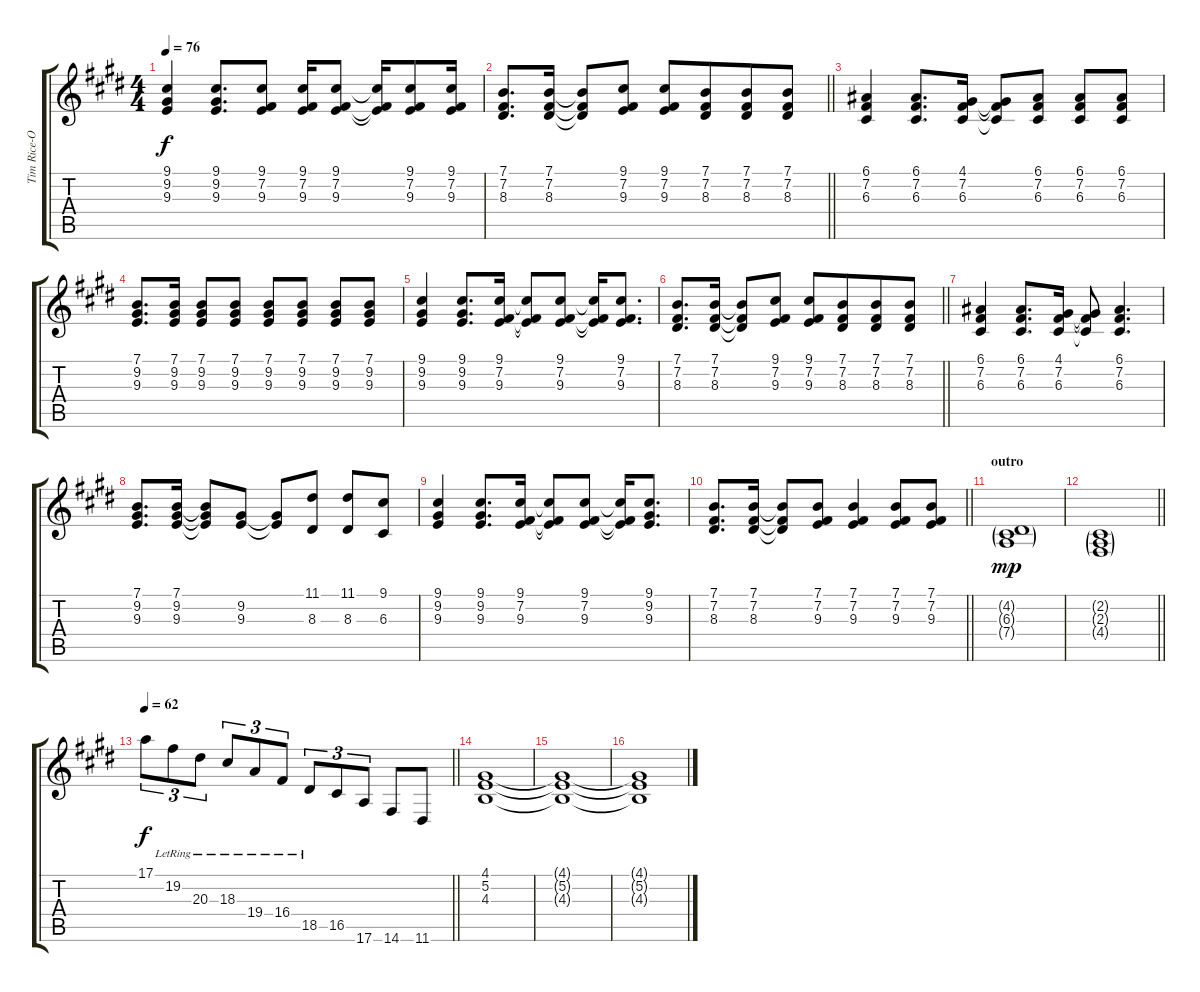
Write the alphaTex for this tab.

\track ("Tim Rice-Oxley" "Tim Rice-O") {instrument brightacousticpiano}
\staff {score tabs}
\tuning (E4 B3 G3 D3 A2 E2) {hide}
\ts (4 4)
\tempo 76
\clef g2
\ks e
(9.1 9.2 9.3).4{dy f} (9.1 9.2 9.3).8{d} (9.1 7.2 9.3).8 (9.1 7.2 9.3).16 (9.1 7.2 9.3).8 (9.1{t} 7.2{t} 9.3{t}).16 (9.1 7.2 9.3).8 (9.1 7.2 9.3).16 |
\barLineRight lightlight
(7.1 7.2 8.3).8{d} (7.1 7.2 8.3).16 (7.1{t} 7.2{t} 8.3{t}).8 (9.1 7.2 9.3).8{beam split} (9.1 7.2 9.3).8 (7.1 7.2 8.3).8{beam merge} (7.1 7.2 8.3).8 (7.1 7.2 8.3).8 |
(6.1 7.2 6.3).4 (6.1 7.2 6.3).8{d} (4.1 7.2 6.3).16 (4.1{t} 7.2{t} 6.3{t}).8 (6.1 7.2 6.3).8 (6.1 7.2 6.3).8 (6.1 7.2 6.3).8 |
(7.1 9.2 9.3).8{d} (7.1 9.2 9.3).16 (7.1 9.2 9.3).8 (7.1 9.2 9.3).8 (7.1 9.2 9.3).8 (7.1 9.2 9.3).8 (7.1 9.2 9.3).8 (7.1 9.2 9.3).8 |
(9.1 9.2 9.3).4 (9.1 9.2 9.3).8{d} (9.1 7.2 9.3).16 (9.1{t} 7.2{t} 9.3{t}).8 (9.1 7.2 9.3).8 (9.1{t} 7.2{t} 9.3{t}).16 (9.1 7.2 9.3).8{d} |
\barLineRight lightlight
(7.1 7.2 8.3).8{d} (7.1 7.2 8.3).16 (7.1{t} 7.2{t} 8.3{t}).8 (9.1 7.2 9.3).8{beam split} (9.1 7.2 9.3).8 (7.1 7.2 8.3).8{beam merge} (7.1 7.2 8.3).8 (7.1 7.2 8.3).8 |
(6.1 7.2 6.3).4 (6.1 7.2 6.3).8{d} (4.1 7.2 6.3).16 (4.1{t} 7.2{t} 6.3{t}).8 (6.1 7.2 6.3).4{d} |
(7.1 9.2 9.3).8{d} (7.1 9.2 9.3).16 (7.1{t} 9.2{t} 9.3{t}).8 (9.2 9.3).8 (9.2{t} 9.3{t}).8 (11.1 8.3).8 (11.1 8.3).8 (9.1 6.3).8 |
(9.1 9.2 9.3).4 (9.1 9.2 9.3).8{d} (9.1 7.2 9.3).16 (9.1{t} 7.2{t} 9.3{t}).8 (9.1 7.2 9.3).8 (9.1{t} 7.2{t} 9.3{t}).16 (9.1 9.2 9.3).8{d} |
\barLineRight lightlight
(7.1 7.2 8.3).8{d} (7.1 7.2 8.3).16 (7.1{t} 7.2{t} 8.3{t}).8 (7.1 7.2 9.3).8 (7.1 7.2 9.3).4 (7.1 7.2 9.3).8 (7.1 7.2 9.3).8 |
\section ("" "outro")
(4.2{g} 6.3{g} 7.4{g}).1{dy mp} |
\barLineRight lightlight
(2.2{g} 2.3{g} 4.4{g}).1 |
\tempo 62
\barLineRight lightlight
17.1.8{tu (3 2) dy f} 19.2{lr}.8{tu (3 2)} 20.3{lr}.8{tu (3 2)} 18.3{lr}.8{tu (3 2)} 19.4{lr}.8{tu (3 2)} 16.4{lr}.8{tu (3 2)} 18.5{lr}.8{tu (3 2)} 16.5.8{tu (3 2)} 17.6.8{tu (3 2)} 14.6.8 11.6.8 |
(4.1 5.2 4.3).1 |
(4.1{t} 5.2{t} 4.3{t}).1 |
(4.1{t} 5.2{t} 4.3{t}).1
